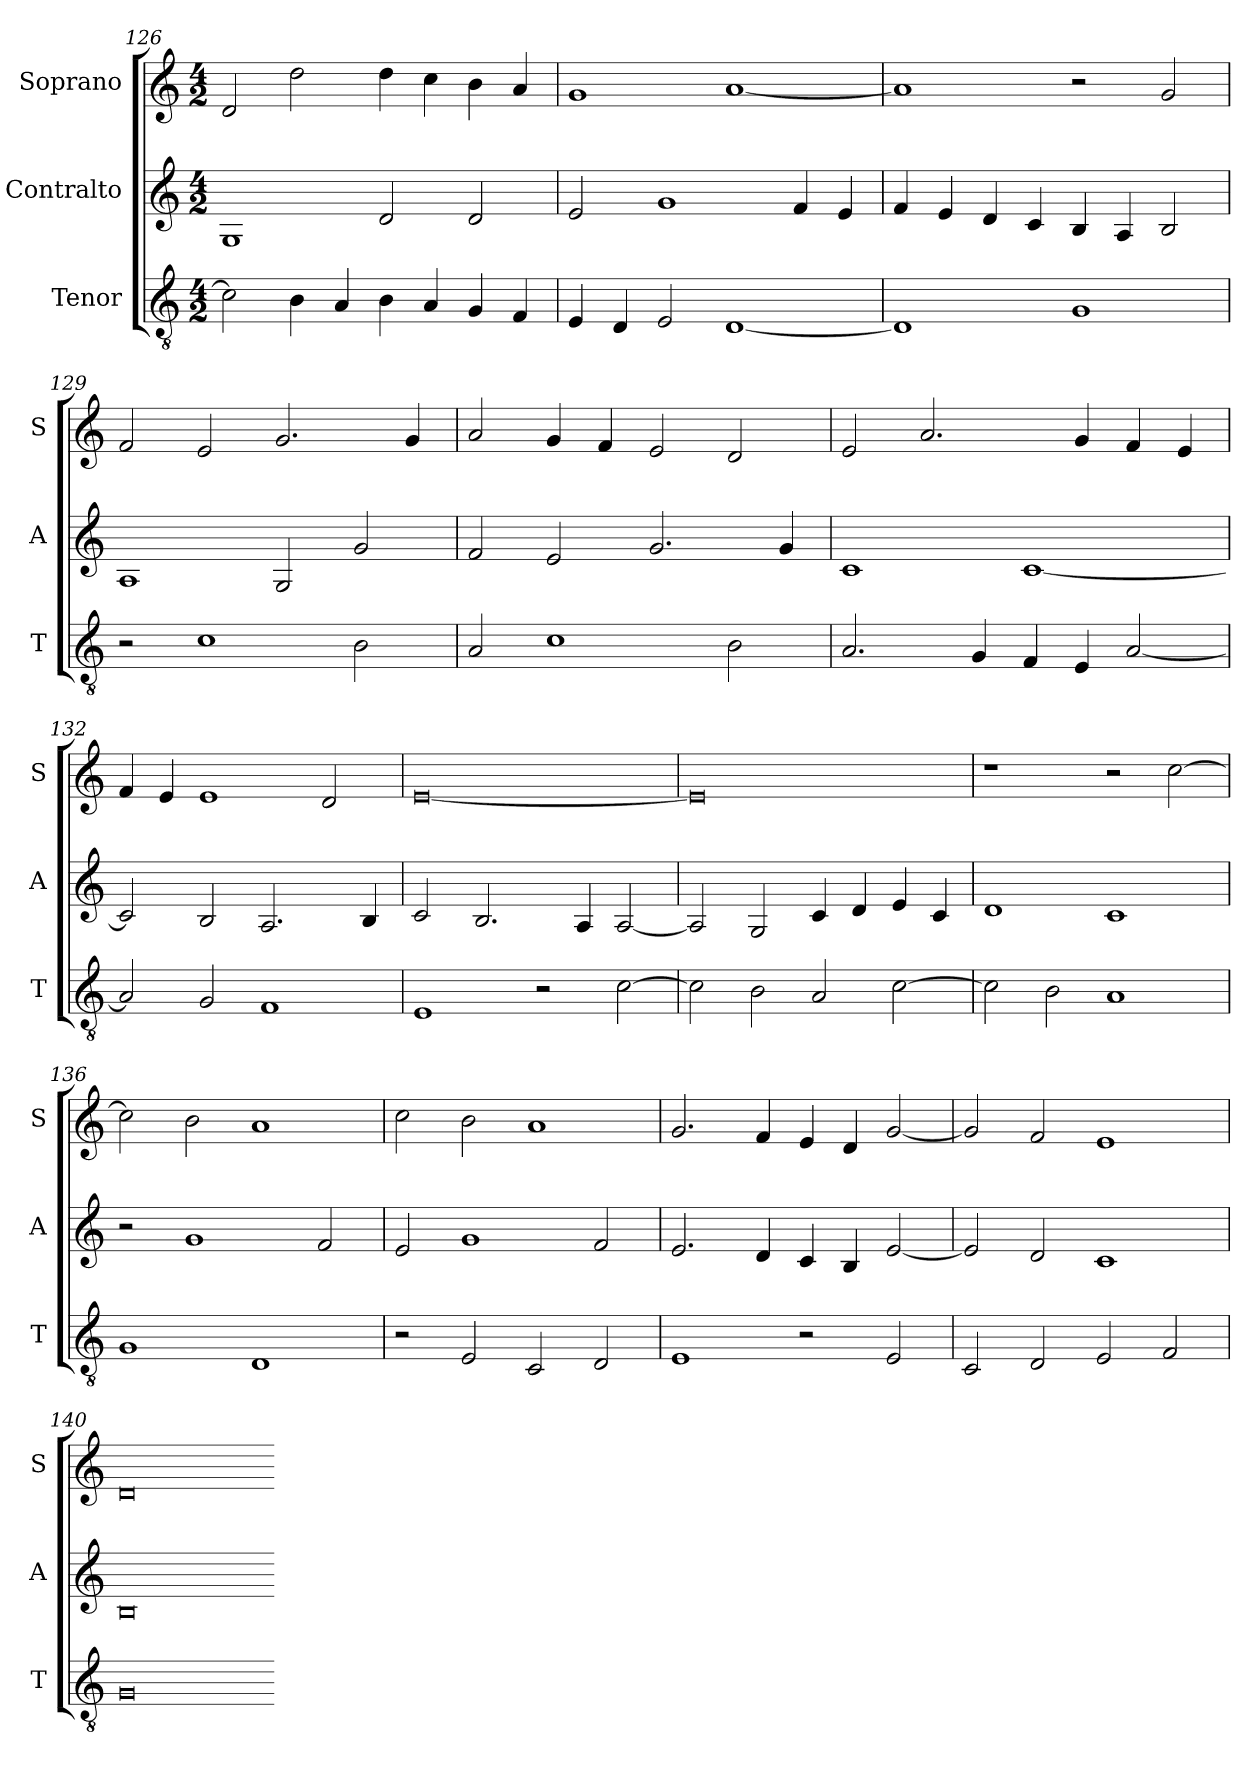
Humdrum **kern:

**kern	**kern	**kern
*part3	*part2	*part1
*staff3	*staff2	*staff1
*I"Tenor	*I"Contralto	*I"Soprano
*I'T	*I'A	*I'S
*clefGv2	*clefG2	*clefG2
*k[]	*k[]	*k[]
*C:ion	*C:ion	*C:ion
*M4/2	*M4/2	*M4/2
=126	=126	=126
2c]	1G	2d
4B	.	2dd
4A	.	.
4B	2d	4dd
4A	.	4cc
4G	2d	4b
4F	.	4a
=127	=127	=127
4E	2e	1g
4D	.	.
2E	1g	.
[1D	.	[1a
.	4f	.
.	4e	.
=128	=128	=128
1D]	4f	1a]
.	4e	.
.	4d	.
.	4c	.
1G	4B	2r
.	4A	.
.	2B	2g
=129	=129	=129
2r	1A	2f
1c	.	2e
.	2G	2.g
2B	2g	.
.	.	4g
=130	=130	=130
2A	2f	2a
1c	2e	4g
.	.	4f
.	2.g	2e
2B	.	2d
.	4g	.
=131	=131	=131
2.A	1c	2e
.	.	2.a
4G	.	.
4F	[1c	.
4E	.	4g
[2A	.	4f
.	.	4e
=132	=132	=132
2A]	2c]	4f
.	.	4e
2G	2B	1e
1F	2.A	.
.	.	2d
.	4B	.
=133	=133	=133
1E	2c	[0e
.	2.B	.
2r	.	.
.	4A	.
[2c	[2A	.
=134	=134	=134
2c]	2A]	0e]
2B	2G	.
2A	4c	.
.	4d	.
[2c	4e	.
.	4c	.
=135	=135	=135
2c]	1d	1r
2B	.	.
1A	1c	2r
.	.	[2cc
=136	=136	=136
1G	2r	2cc]
.	1g	2b
1D	.	1a
.	2f	.
=137	=137	=137
2r	2e	2cc
2E	1g	2b
2C	.	1a
2D	2f	.
=138	=138	=138
1E	2.e	2.g
.	4d	4f
2r	4c	4e
.	4B	4d
2E	[2e	[2g
=139	=139	=139
2C	2e]	2g]
2D	2d	2f
2E	1c	1e
2F	.	.
=140	=140	=140
0G	0B	0d
=-	=-	=-
*-	*-	*-
